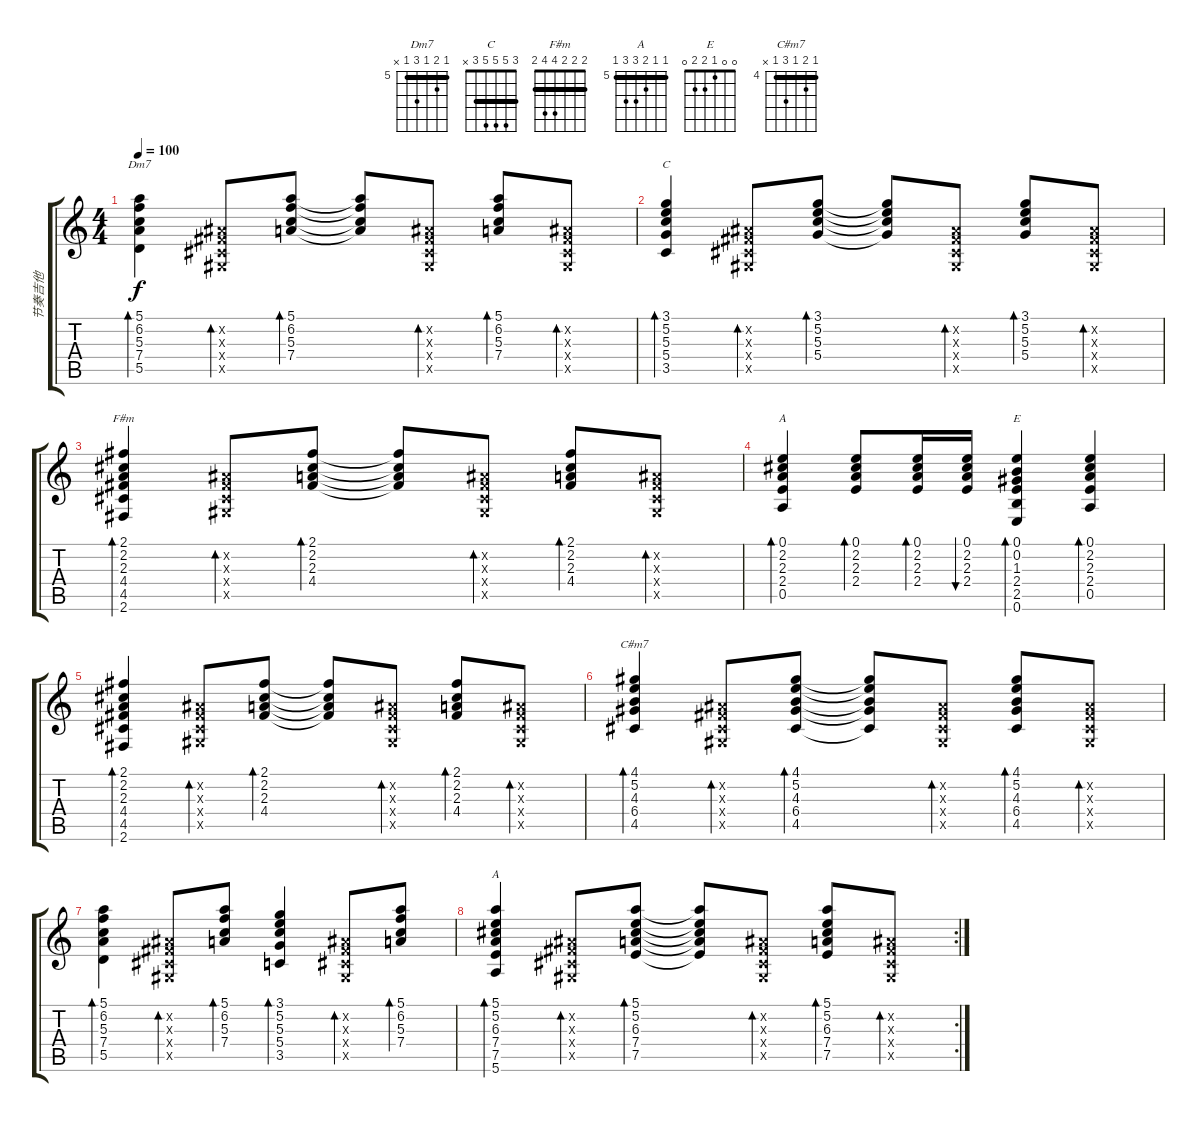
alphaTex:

\track ("节奏吉他" "节奏吉他") {instrument acousticguitarnylon}
\staff {score tabs}
\tuning (E4 B3 G3 D3 A2 E2) {hide}
\chord ("Dm7" 5 6 5 7 5 x) {firstfret 5 barre 5}
\chord ("C" 3 5 5 5 3 x) {barre 3}
\chord ("F#m" 2 2 2 4 4 2) {barre 2}
\chord ("A" 0 2 2 2 0 x)
\chord ("E" 0 0 1 2 2 0)
\chord ("C#m7" 4 5 4 6 4 x) {firstfret 4 barre 4}
\chord ("A" 5 5 6 7 7 5) {firstfret 5 barre 5}
\ts (4 4)
\tempo 100
\clef g2
\ks c
(5.1 6.2 5.3 7.4 5.5).4{bd 30 ch "Dm7" dy f} (-1.2{x} -1.3{x} -1.4{x} -1.5{x}).8{bd 30} (5.1 6.2 5.3 7.4).8{bd 30} (5.1{t} 6.2{t} 5.3{t} 7.4{t}).8 (-1.2{x} -1.3{x} -1.4{x} -1.5{x}).8{bd 30} (5.1 6.2 5.3 7.4).8{bd 30} (-1.2{x} -1.3{x} -1.4{x} -1.5{x}).8{bd 30} |
(3.1 5.2 5.3 5.4 3.5).4{bd 30 ch "C"} (-1.2{x} -1.3{x} -1.4{x} -1.5{x}).8{bd 30} (3.1 5.2 5.3 5.4).8{bd 30} (3.1{t} 5.2{t} 5.3{t} 5.4{t}).8 (-1.2{x} -1.3{x} -1.4{x} -1.5{x}).8{bd 30} (3.1 5.2 5.3 5.4).8{bd 30} (-1.2{x} -1.3{x} -1.4{x} -1.5{x}).8{bd 30} |
(2.1 2.2 2.3 4.4 4.5 2.6).4{bd 30 ch "F#m"} (-1.2{x} -1.3{x} -1.4{x} -1.5{x}).8{bd 30} (2.1 2.2 2.3 4.4).8{bd 30} (2.1{t} 2.2{t} 2.3{t} 4.4{t}).8 (-1.2{x} -1.3{x} -1.4{x} -1.5{x}).8{bd 30} (2.1 2.2 2.3 4.4).8{bd 30} (-1.2{x} -1.3{x} -1.4{x} -1.5{x}).8{bd 30} |
(0.1 2.2 2.3 2.4 0.5).4{bd 30 ch "A"} (0.1 2.2 2.3 2.4).8{bd 30} (0.1 2.2 2.3 2.4).16{bd 30} (0.1 2.2 2.3 2.4).16{bu 30} (0.1 0.2 1.3 2.4 2.5 0.6).4{bd 30 ch "E"} (0.1 2.2 2.3 2.4 0.5).4{bd 30} |
(2.1 2.2 2.3 4.4 4.5 2.6).4{bd 30} (-1.2{x} -1.3{x} -1.4{x} -1.5{x}).8{bd 30} (2.1 2.2 2.3 4.4).8{bd 30} (2.1{t} 2.2{t} 2.3{t} 4.4{t}).8 (-1.2{x} -1.3{x} -1.4{x} -1.5{x}).8{bd 30} (2.1 2.2 2.3 4.4).8{bd 30} (-1.2{x} -1.3{x} -1.4{x} -1.5{x}).8{bd 30} |
(4.1 5.2 4.3 6.4 4.5).4{bd 30 ch "C#m7"} (-1.2{x} -1.3{x} -1.4{x} -1.5{x}).8{bd 30} (4.1 5.2 4.3 6.4 4.5).8{bd 30} (4.1{t} 5.2{t} 4.3{t} 6.4{t} 4.5{t}).8 (-1.2{x} -1.3{x} -1.4{x} -1.5{x}).8{bd 30} (4.1 5.2 4.3 6.4 4.5).8{bd 30} (-1.2{x} -1.3{x} -1.4{x} -1.5{x}).8{bd 30} |
(5.1 6.2 5.3 7.4 5.5).4{bd 30} (-1.2{x} -1.3{x} -1.4{x} -1.5{x}).8{bd 30} (5.1 6.2 5.3 7.4).8{bd 30} (3.1 5.2 5.3 5.4 3.5).4{bd 30} (-1.2{x} -1.3{x} -1.4{x} -1.5{x}).8{bd 30} (5.1 6.2 5.3 7.4).8{bd 30} |
\rc 2
(5.1 5.2 6.3 7.4 7.5 5.6).4{bd 30 ch "A"} (-1.2{x} -1.3{x} -1.4{x} -1.5{x}).8{bd 30} (5.1 5.2 6.3 7.4 7.5).8{bd 30} (5.1{t} 5.2{t} 6.3{t} 7.4{t} 7.5{t}).8 (-1.2{x} -1.3{x} -1.4{x} -1.5{x}).8{bd 30} (5.1 5.2 6.3 7.4 7.5).8{bd 30} (-1.2{x} -1.3{x} -1.4{x} -1.5{x}).8{bd 30}
